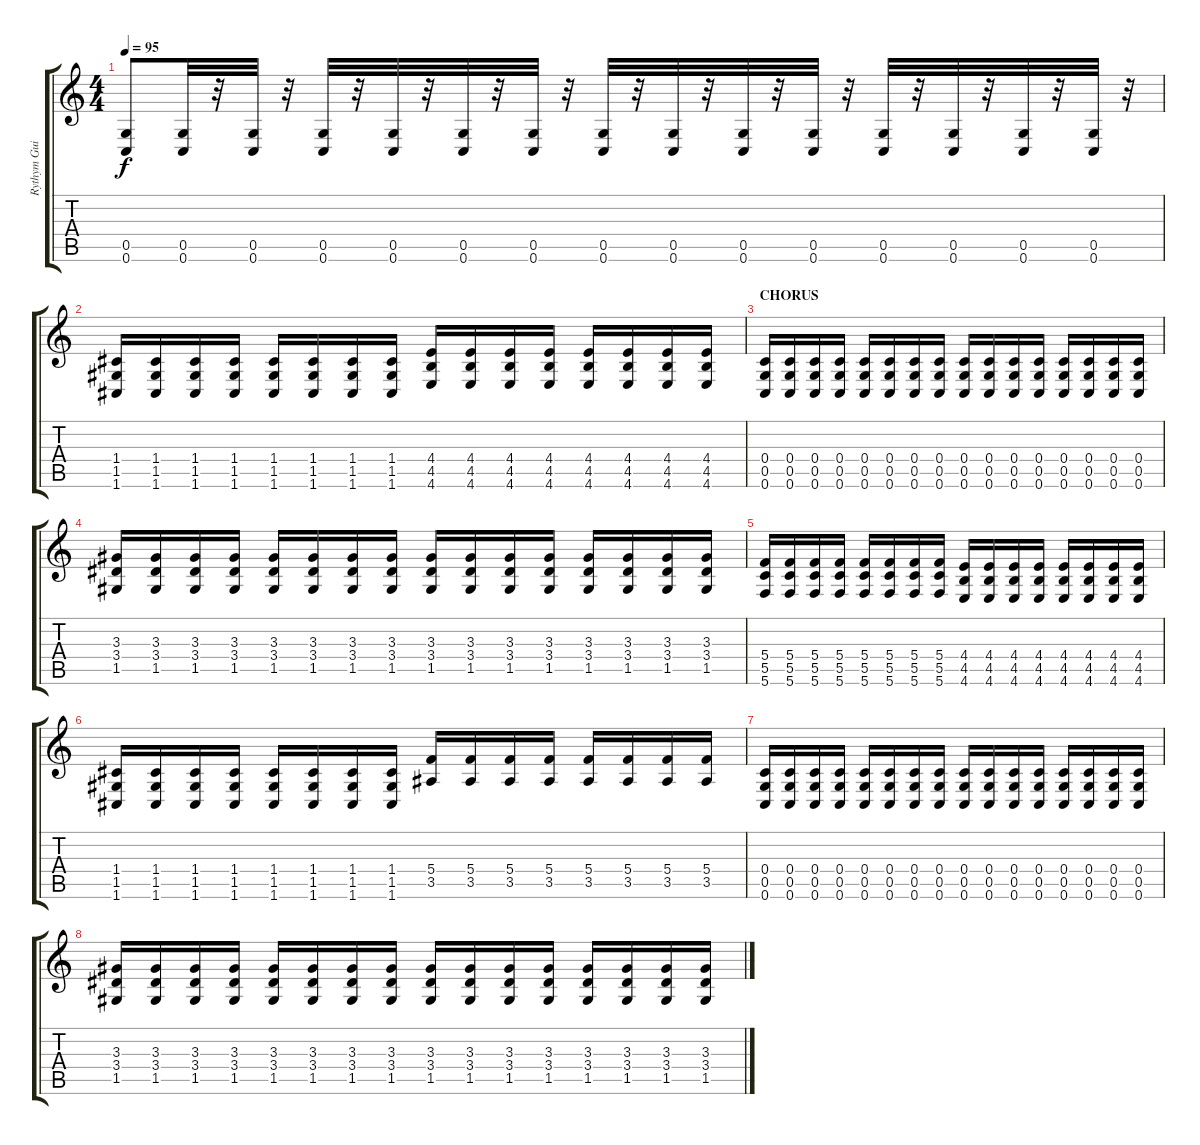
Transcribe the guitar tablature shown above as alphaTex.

\track ("Rythym Guitar" "Rythym Gui") {instrument distortionguitar}
\staff {score tabs}
\tuning (D4 A3 F3 C3 G2 C2) {hide}
\ts (4 4)
\tempo 95
\clef g2
\ks c
(0.5 0.6).8{dy f} (0.5 0.6).32 r.32 (0.5 0.6).32 r.32 (0.5 0.6).32 r.32 (0.5 0.6).32 r.32 (0.5 0.6).32 r.32 (0.5 0.6).32 r.32 (0.5 0.6).32 r.32 (0.5 0.6).32 r.32 (0.5 0.6).32 r.32 (0.5 0.6).32 r.32 (0.5 0.6).32 r.32 (0.5 0.6).32 r.32 (0.5 0.6).32 r.32 (0.5 0.6).32 r.32 |
(1.4 1.5 1.6).16 (1.4 1.5 1.6).16 (1.4 1.5 1.6).16 (1.4 1.5 1.6).16 (1.4 1.5 1.6).16 (1.4 1.5 1.6).16 (1.4 1.5 1.6).16 (1.4 1.5 1.6).16 (4.4 4.5 4.6).16 (4.4 4.5 4.6).16 (4.4 4.5 4.6).16 (4.4 4.5 4.6).16 (4.4 4.5 4.6).16 (4.4 4.5 4.6).16 (4.4 4.5 4.6).16 (4.4 4.5 4.6).16 |
\section ("" "CHORUS")
(0.4 0.5 0.6).16{volume 13} (0.4 0.5 0.6).16 (0.4 0.5 0.6).16 (0.4 0.5 0.6).16 (0.4 0.5 0.6).16 (0.4 0.5 0.6).16 (0.4 0.5 0.6).16 (0.4 0.5 0.6).16 (0.4 0.5 0.6).16 (0.4 0.5 0.6).16 (0.4 0.5 0.6).16 (0.4 0.5 0.6).16 (0.4 0.5 0.6).16 (0.4 0.5 0.6).16 (0.4 0.5 0.6).16 (0.4 0.5 0.6).16 |
(3.3 3.4 1.5).16 (3.3 3.4 1.5).16 (3.3 3.4 1.5).16 (3.3 3.4 1.5).16 (3.3 3.4 1.5).16 (3.3 3.4 1.5).16 (3.3 3.4 1.5).16 (3.3 3.4 1.5).16 (3.3 3.4 1.5).16 (3.3 3.4 1.5).16 (3.3 3.4 1.5).16 (3.3 3.4 1.5).16 (3.3 3.4 1.5).16 (3.3 3.4 1.5).16 (3.3 3.4 1.5).16 (3.3 3.4 1.5).16 |
(5.4 5.5 5.6).16 (5.4 5.5 5.6).16 (5.4 5.5 5.6).16 (5.4 5.5 5.6).16 (5.4 5.5 5.6).16 (5.4 5.5 5.6).16 (5.4 5.5 5.6).16 (5.4 5.5 5.6).16 (4.4 4.5 4.6).16 (4.4 4.5 4.6).16 (4.4 4.5 4.6).16 (4.4 4.5 4.6).16 (4.4 4.5 4.6).16 (4.4 4.5 4.6).16 (4.4 4.5 4.6).16 (4.4 4.5 4.6).16 |
(1.4 1.5 1.6).16 (1.4 1.5 1.6).16 (1.4 1.5 1.6).16 (1.4 1.5 1.6).16 (1.4 1.5 1.6).16 (1.4 1.5 1.6).16 (1.4 1.5 1.6).16 (1.4 1.5 1.6).16 (5.4 3.5).16 (5.4 3.5).16 (5.4 3.5).16 (5.4 3.5).16 (5.4 3.5).16 (5.4 3.5).16 (5.4 3.5).16 (5.4 3.5).16 |
(0.4 0.5 0.6).16 (0.4 0.5 0.6).16 (0.4 0.5 0.6).16 (0.4 0.5 0.6).16 (0.4 0.5 0.6).16 (0.4 0.5 0.6).16 (0.4 0.5 0.6).16 (0.4 0.5 0.6).16 (0.4 0.5 0.6).16 (0.4 0.5 0.6).16 (0.4 0.5 0.6).16 (0.4 0.5 0.6).16 (0.4 0.5 0.6).16 (0.4 0.5 0.6).16 (0.4 0.5 0.6).16 (0.4 0.5 0.6).16 |
(3.3 3.4 1.5).16 (3.3 3.4 1.5).16 (3.3 3.4 1.5).16 (3.3 3.4 1.5).16 (3.3 3.4 1.5).16 (3.3 3.4 1.5).16 (3.3 3.4 1.5).16 (3.3 3.4 1.5).16 (3.3 3.4 1.5).16 (3.3 3.4 1.5).16 (3.3 3.4 1.5).16 (3.3 3.4 1.5).16 (3.3 3.4 1.5).16 (3.3 3.4 1.5).16 (3.3 3.4 1.5).16 (3.3 3.4 1.5).16
